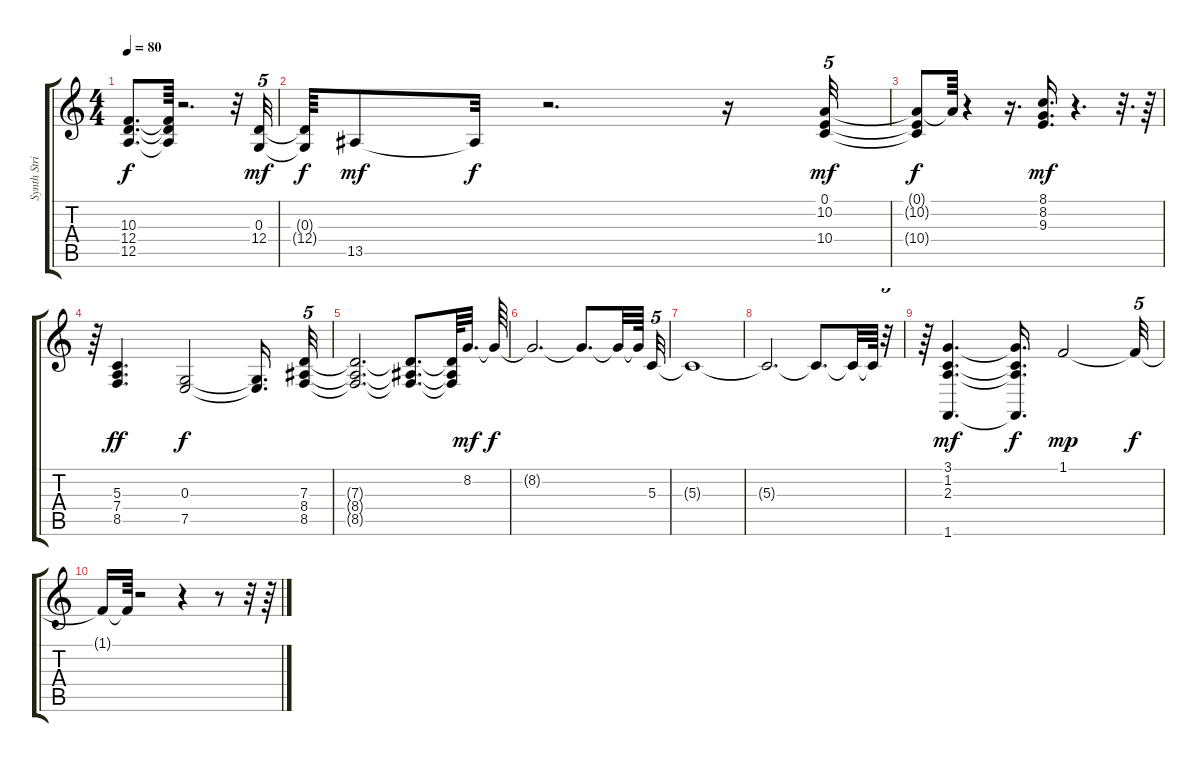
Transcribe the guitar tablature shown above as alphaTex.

\track ("Synth Strings 2" "Synth Stri") {instrument synthstrings2}
\staff {score tabs}
\tuning (E4 B3 G3 D3 A2 E2) {hide}
\ts (4 4)
\tempo 80
\clef g2
\ks c
(10.3{t} 12.4{t} 12.5{t}).8{d dy f} (10.3{t} 12.4{t} 12.5{t}).64 r.2{d} r.32 (0.3 12.4).32{tu (5 4) dy mf} |
(0.3{t} 12.4{t}).64{dy f} 13.5.8{dy mf} 13.5{t}.32{dy f} r.2{d} r.16 (0.1 10.2 10.4).32{tu (5 4) dy mf} |
(0.1{t} 10.2{t} 10.4{t}).8{dy f} 10.2{t}.64 r.4 r.16{d} (8.1 8.2 9.3).16{d dy mf} r.4{d} r.32{d} r.64 |
r.64 (5.3 7.4 8.5).4{d dy ff} (0.3 7.5).2{dy f} (0.3{t} 7.5{t}).16{d} (7.3 8.4 8.5).32{tu (5 4)} |
(7.3{t} 8.4{t} 8.5{t}).2{d} (7.3{t} 8.4{t} 8.5{t}).8{d} (7.3{t} 8.4{t} 8.5{t}).64 8.2.32{d dy mf} 8.2{t}.64{dy f} |
8.2{t}.2{d} 8.2{t}.8{d} 8.2{t}.32 8.2{t}.64{beam splitsecondary} 5.3.32{tu (5 4)} |
5.3{t}.1 |
5.3{t}.2{d} 5.3{t}.8{d} 5.3{t}.32 5.3{t}.64 r.32{tu (5 4)} |
r.64 (3.1 1.2 2.3 1.6).4{d dy mf} (3.1{t} 1.2{t} 2.3{t} 1.6{t}).16{d dy f} 1.1.2{dy mp} 1.1{t}.32{tu (5 4) dy f} |
1.1{t}.16 1.1{t}.64 r.2 r.4 r.8 r.32 r.64
